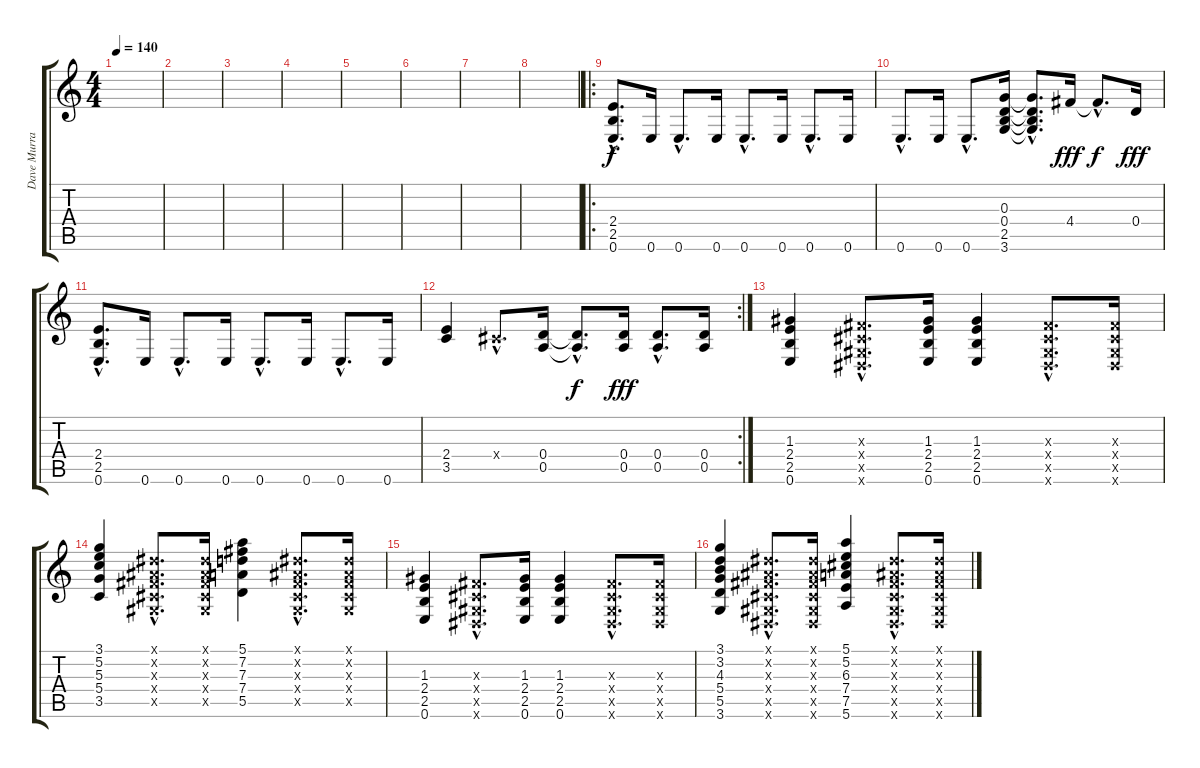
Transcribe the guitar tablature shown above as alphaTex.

\track ("Dave Murray" "Dave Murra") {instrument overdrivenguitar}
\staff {score tabs}
\tuning (E4 B3 G3 D3 A2 E2) {hide}
\ts (4 4)
\tempo 140
\clef g2
\ks c
|
|
|
|
|
|
|
|
\ro
(2.4{hac} 2.5{hac} 0.6{hac}).8{d} 0.6.16 0.6{hac}.8{d} 0.6.16 0.6{hac}.8{d} 0.6.16 0.6{hac}.8{d} 0.6.16 |
0.6{hac}.8{d} 0.6.16 0.6{hac}.8{d} (0.3 0.4 2.5 3.6).16 (0.3{hac t} 0.4{hac t} 2.5{hac t} 3.6{hac t}).8{d dy f} 4.4.16{dy fff} 4.4{hac t}.8{d dy f} 0.4.16{dy fff} |
(2.4{hac} 2.5{hac} 0.6{hac}).8{d} 0.6.16 0.6{hac}.8{d} 0.6.16 0.6{hac}.8{d} 0.6.16 0.6{hac}.8{d} 0.6.16 |
\rc 2
(2.4 3.5).4 -1.4{hac x}.8{d} (0.4 0.5).16 (0.4{hac t} 0.5{hac t}).8{d dy f} (0.4 0.5).16{dy fff} (0.4{hac} 0.5{hac}).8{d} (0.4 0.5).16 |
(1.3 2.4 2.5 0.6).4{volume 11} (-1.3{hac x} -1.4{hac x} -1.5{hac x} -1.6{hac x}).8{d} (1.3 2.4 2.5 0.6).16 (1.3 2.4 2.5 0.6).4 (-1.3{hac x} -1.4{hac x} -1.5{hac x} -1.6{hac x}).8{d} (-1.3{x} -1.4{x} -1.5{x} -1.6{x}).16 |
(3.1 5.2 5.3 5.4 3.5).4 (-1.1{hac x} -1.2{hac x} -1.3{hac x} -1.4{hac x} -1.5{hac x}).8{d} (-1.1{x} -1.2{x} -1.3{x} -1.4{x} -1.5{x}).16 (5.1 7.2 7.3 7.4 5.5).4 (-1.1{hac x} -1.2{hac x} -1.3{hac x} -1.4{hac x} -1.5{hac x}).8{d} (-1.1{x} -1.2{x} -1.3{x} -1.4{x} -1.5{x}).16 |
(1.3 2.4 2.5 0.6).4 (-1.3{hac x} -1.4{hac x} -1.5{hac x} -1.6{hac x}).8{d} (1.3 2.4 2.5 0.6).16 (1.3 2.4 2.5 0.6).4 (-1.3{hac x} -1.4{hac x} -1.5{hac x} -1.6{hac x}).8{d} (-1.3{x} -1.4{x} -1.5{x} -1.6{x}).16 |
(3.1 3.2 4.3 5.4 5.5 3.6).4 (-1.1{hac x} -1.2{hac x} -1.3{hac x} -1.4{hac x} -1.5{hac x} -1.6{hac x}).8{d} (-1.1{x} -1.2{x} -1.3{x} -1.4{x} -1.5{x} -1.6{x}).16 (5.1 5.2 6.3 7.4 7.5 5.6).4 (-1.1{hac x} -1.2{hac x} -1.3{hac x} -1.4{hac x} -1.5{hac x} -1.6{hac x}).8{d} (-1.1{x} -1.2{x} -1.3{x} -1.4{x} -1.5{x} -1.6{x}).16
